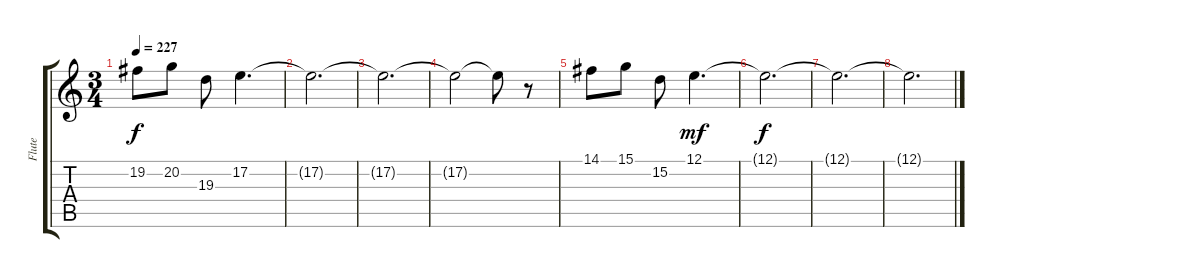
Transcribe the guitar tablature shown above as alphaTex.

\track ("Flute" "Flute") {instrument flute}
\staff {score tabs}
\tuning (E4 B3 G3 D3 A2 E2) {hide}
\ts (3 4)
\tempo 227
\clef g2
\ks c
19.2.8{dy f} 20.2.8 19.3.8 17.2.4{d} |
17.2{t}.2{d} |
17.2{t}.2{d} |
17.2{t}.2 17.2{t}.8 r.8 |
14.1.8 15.1.8 15.2.8 12.1.4{d dy mf} |
12.1{t}.2{d dy f} |
12.1{t}.2{d} |
12.1{t}.2{d}
